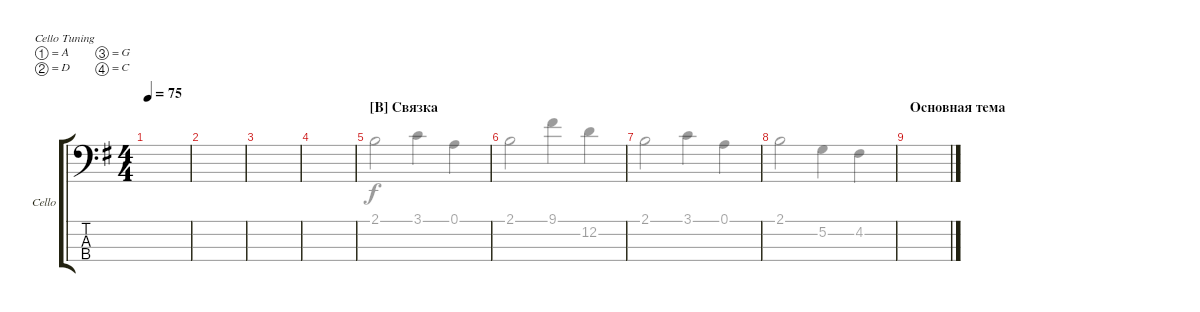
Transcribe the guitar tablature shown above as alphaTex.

\bracketExtendMode groupsimilarinstruments
\firstSystemTrackNameOrientation horizontal
\otherSystemsTrackNameOrientation horizontal
\track ("Cello" "Cello") {instrument cello}
\staff {score tabs}
\tuning (A3 D3 G2 C2)
\voice
\ts (4 4)
\tempo 75
\clef f4
\ks eminor
|
|
|
|
\section ("B" "Связка")
|
|
|
|
\section ("" "Основная тема")
|
|
|
|
|
|
|
\voice
\clef f4
\ks eminor
|
|
|
|
2.1.2 3.1.4 0.1.4 |
2.1.2 9.1.4 12.2.4 |
2.1.2 3.1.4 0.1.4 |
2.1.2 5.2.4 4.2.4 |
|
|
|
|
|
|
|
